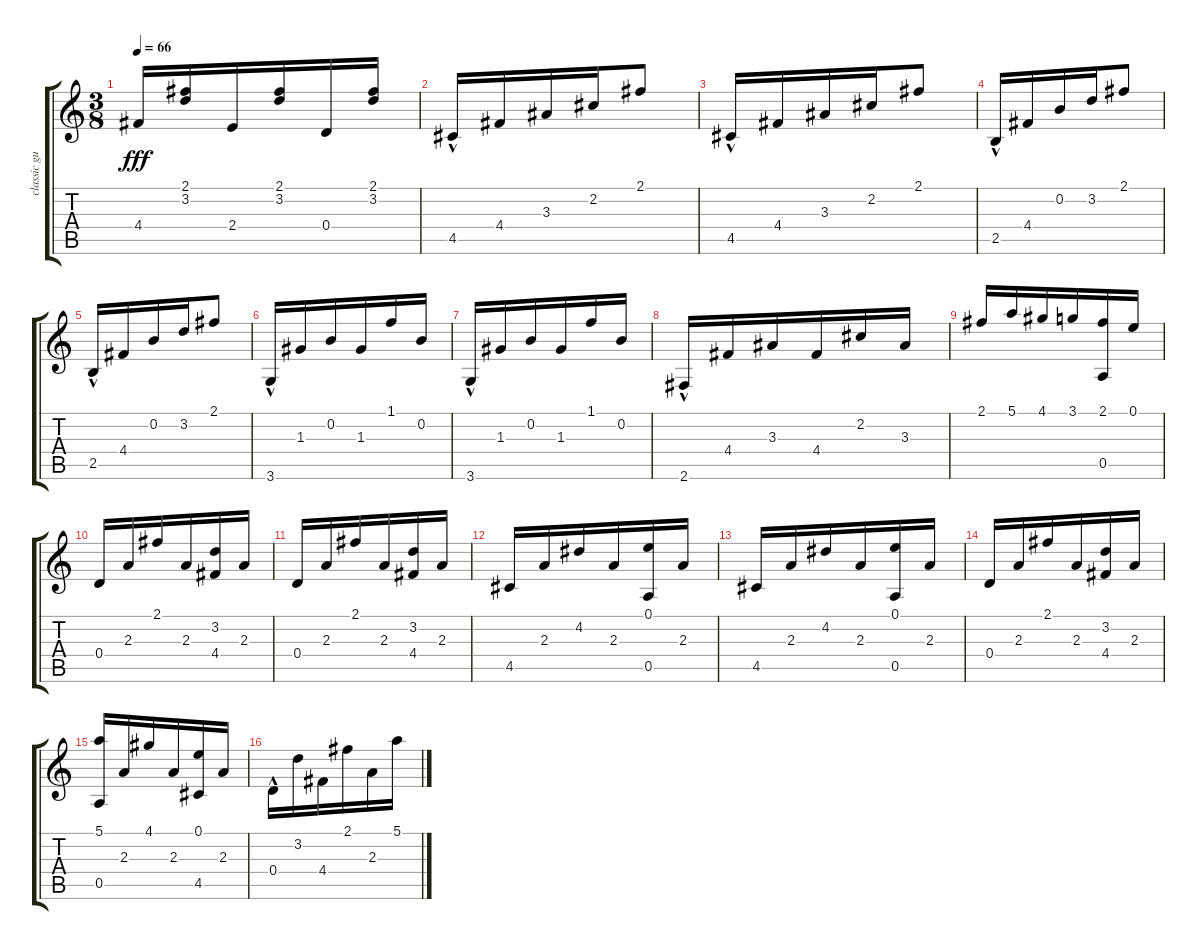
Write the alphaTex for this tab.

\track ("classic guitar" "classic gu") {instrument acousticguitarnylon}
\staff {score tabs}
\tuning (E4 B3 G3 D3 A2 E2) {hide}
\ts (3 8)
\tempo 66
\clef g2
\ks c
4.4.16{dy fff} (2.1 3.2).16 2.4.16 (2.1 3.2).16 0.4.16 (2.1 3.2).16 |
4.5{hac}.16 4.4.16 3.3.16 2.2.16 2.1.8 |
4.5{hac}.16 4.4.16 3.3.16 2.2.16 2.1.8 |
2.5{hac}.16 4.4.16 0.2.16 3.2.16 2.1.8 |
2.5{hac}.16 4.4.16 0.2.16 3.2.16 2.1.8 |
3.6{hac}.16 1.3.16 0.2.16 1.3.16 1.1.16 0.2.16 |
3.6{hac}.16 1.3.16 0.2.16 1.3.16 1.1.16 0.2.16 |
2.6{hac}.16 4.4.16 3.3.16 4.4.16 2.2.16 3.3.16 |
2.1.16 5.1.16 4.1.16 3.1.16 (2.1 0.5).16 0.1.16 |
0.4.16 2.3.16 2.1.16 2.3.16 (3.2 4.4).16 2.3.16 |
0.4.16 2.3.16 2.1.16 2.3.16 (3.2 4.4).16 2.3.16 |
4.5.16 2.3.16 4.2.16 2.3.16 (0.1 0.5).16 2.3.16 |
4.5.16 2.3.16 4.2.16 2.3.16 (0.1 0.5).16 2.3.16 |
0.4.16 2.3.16 2.1.16 2.3.16 (3.2 4.4).16 2.3.16 |
(5.1 0.5).16 2.3.16 4.1.16 2.3.16 (0.1 4.5).16 2.3.16 |
0.4{hac}.16 3.2.16 4.4.16 2.1.16 2.3.16 5.1.16
